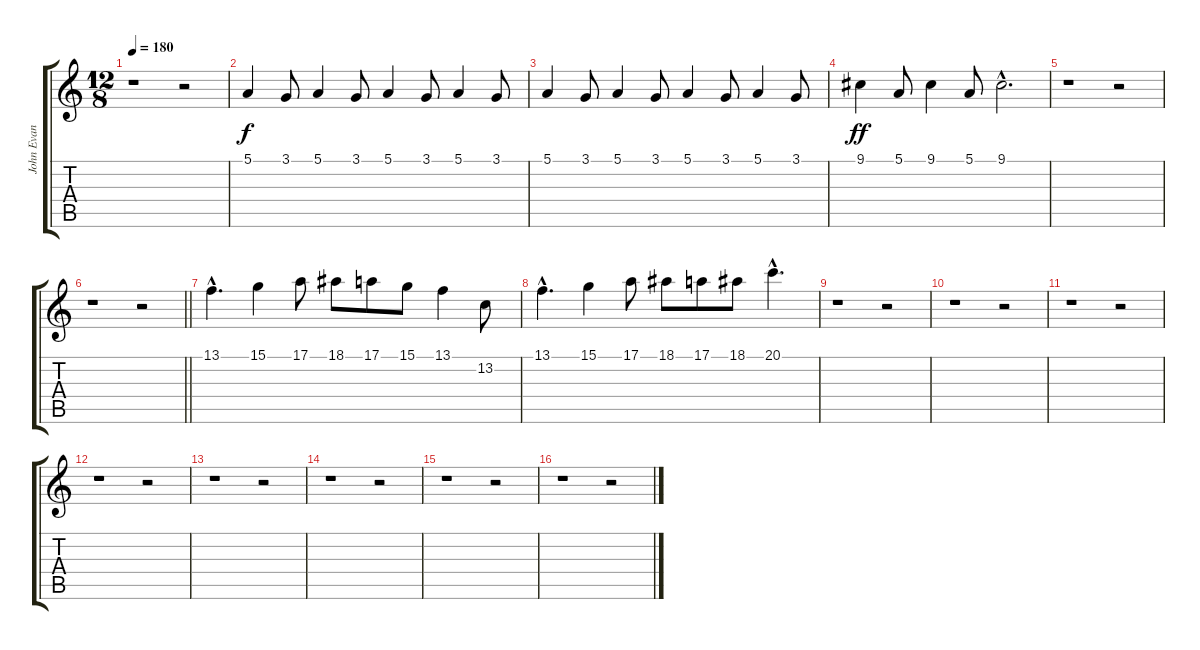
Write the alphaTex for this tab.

\track ("John Evan (piano)" "John Evan ") {instrument acousticgrandpiano}
\staff {score tabs}
\tuning (E4 B3 G3 D3 A2 E2) {hide}
\ts (12 8)
\tempo 180
\clef g2
\ks c
r.1{dy mf} r.2 |
5.1.4{dy f instrument vibraphone} 3.1.8 5.1.4 3.1.8 5.1.4 3.1.8 5.1.4 3.1.8 |
5.1.4 3.1.8 5.1.4 3.1.8 5.1.4 3.1.8 5.1.4 3.1.8 |
9.1.4{dy ff} 5.1.8 9.1.4 5.1.8 9.1{hac}.2{d} |
r.1 r.2 |
\barLineRight lightlight
r.1 r.2 |
13.1{hac}.4{d} 15.1.4 17.1.8 18.1.8 17.1.8 15.1.8 13.1.4 13.2.8 |
13.1{hac}.4{d} 15.1.4 17.1.8 18.1.8 17.1.8 18.1.8 20.1{hac}.4{d} |
r.1 r.2 |
r.1 r.2 |
r.1 r.2 |
r.1 r.2 |
r.1 r.2 |
r.1 r.2 |
r.1 r.2 |
r.1 r.2
